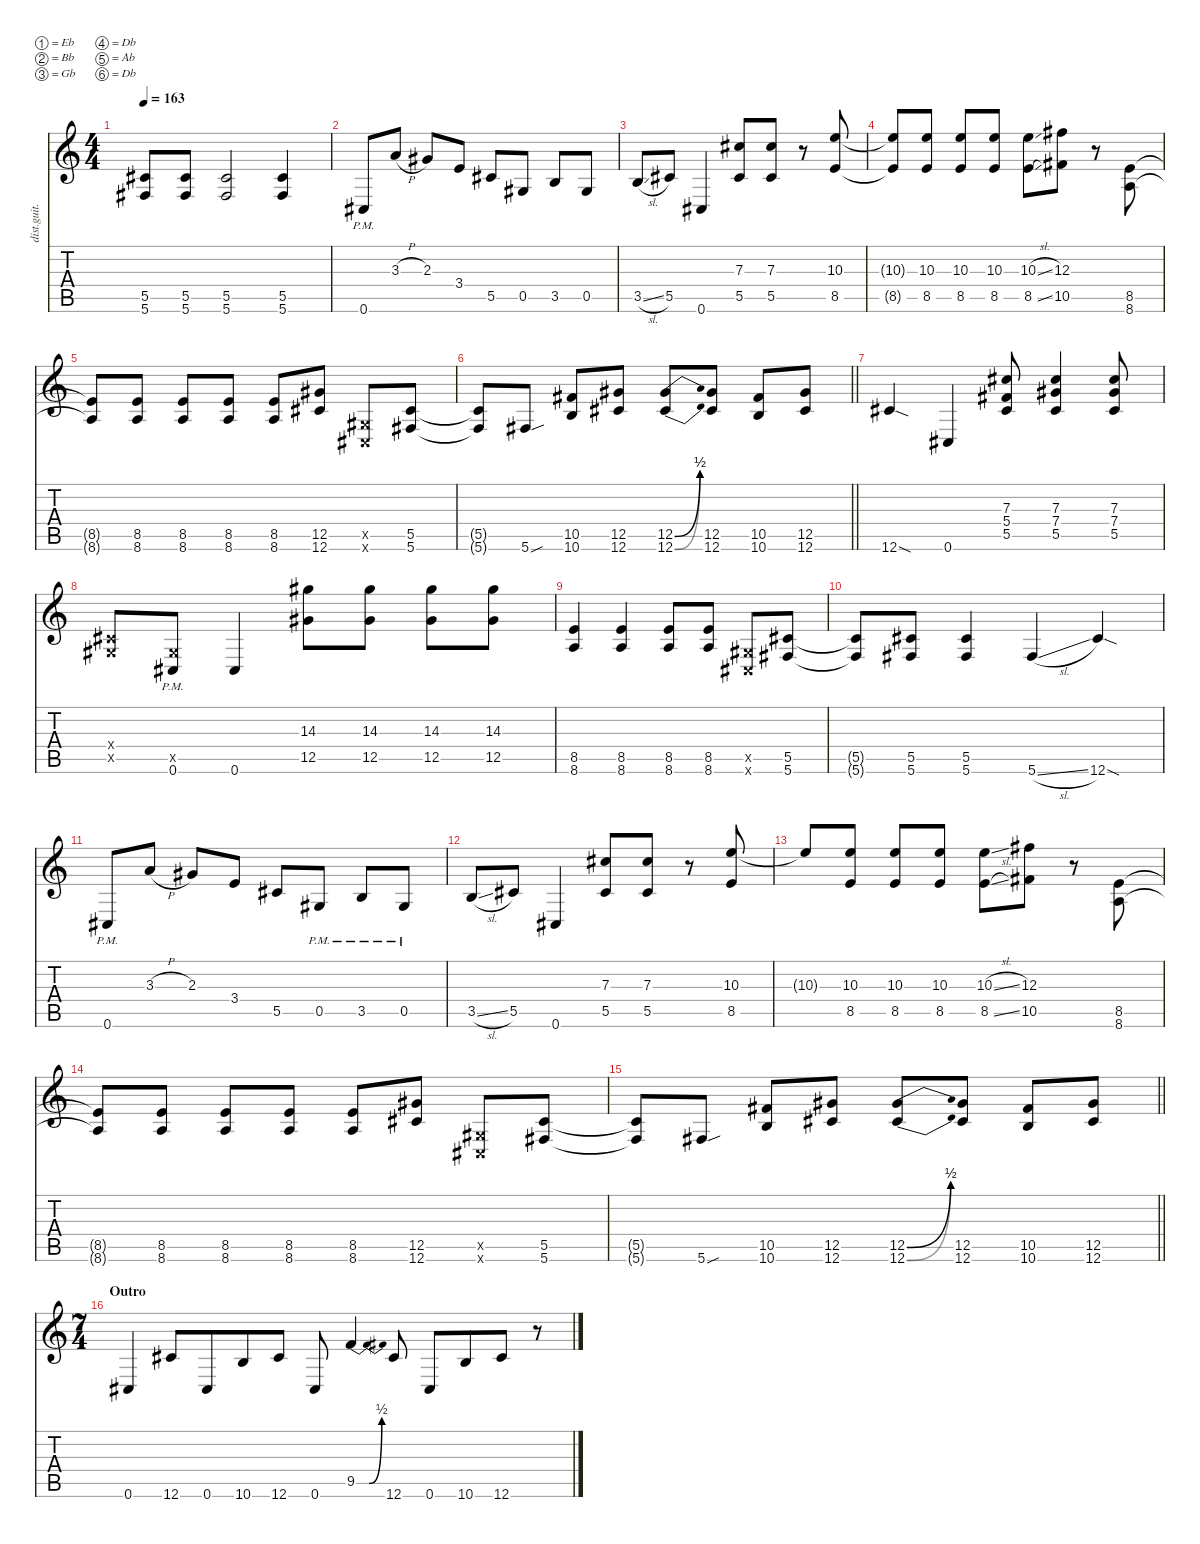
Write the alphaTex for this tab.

\defaultSystemsLayout 4
\hideDynamics
\bracketExtendMode nobrackets
\otherSystemsTrackNameOrientation horizontal
\track ("Rhythm Guitar L" "dist.guit.") {instrument distortionguitar}
\staff {score tabs}
\tuning (Eb4 Bb3 Gb3 Db3 Ab2 Db2)
\ts (4 4)
\tempo 163
\clef g2
\ks c
(5.5{t acc #} 5.6{t acc #}).8{dy f beam Up} (5.5{acc #} 5.6{acc #}).8{beam Up} (5.5{acc #} 5.6{acc #}).2{beam Up} (5.5{acc #} 5.6{acc #}).4{beam Up} |
0.6{pm acc #}.8{beam Up} 3.3{h}.8{beam Up} 2.3{acc #}.8{beam Up} 3.4.8{beam Up} 5.5{acc #}.8{beam Up} 0.5{acc #}.8{beam Up} 3.5.8{beam Up} 0.5{acc #}.8{beam Up} |
3.5{sl}.8{beam Up} 5.5{acc #}.8{beam Up} 0.6{acc #}.4{beam Up} (7.3{acc #} 5.5{acc #}).8{beam Up} (7.3{acc #} 5.5{acc #}).8{beam Up} r.8{beam Up} (10.3 8.5).8{beam Up} |
(10.3{t} 8.5{t}).8{beam Up} (10.3 8.5).8{beam Up} (10.3 8.5).8{beam Up} (10.3 8.5).8{beam Up} (10.3{sl} 8.5{sl}).8{beam Down} (12.3{acc #} 10.5{acc #}).8{beam Down} r.8{beam Down} (8.5 8.6).8{beam Up} |
(8.5{t} 8.6{t}).8{beam Up} (8.5 8.6).8{beam Up} (8.5 8.6).8{beam Up} (8.5 8.6).8{beam Up} (8.5 8.6).8{beam Up} (12.5{acc #} 12.6{acc #}).8{beam Up} (0.5{x acc #} 0.6{x acc #}).8{beam Up} (5.5{acc #} 5.6{acc #}).8{beam Up} |
\barLineRight lightlight
(5.5{t acc #} 5.6{t acc #}).8{beam Up} 5.6{sou acc #}.8{beam Up} (10.5{acc #} 10.6).8{beam Up} (12.5{acc #} 12.6{acc #}).8{beam Up} (12.5{be (bend 0 0 25.0000008 2) acc #} 12.6{be (bend 0 0 25.0000008 2) acc #}).8{beam Up} (12.5{acc #} 12.6{acc #}).8{beam Up} (10.5{acc #} 10.6).8{beam Up} (12.5{acc #} 12.6{acc #}).8{beam Up} |
\section ("" "")
12.6{sod acc #}.4{beam Up} 0.6{acc #}.4{beam Up} (7.3{acc #} 5.4{acc #} 5.5{acc #}).8{beam Up} (7.3{acc #} 7.4{acc #} 5.5{acc #}).4{beam Up} (7.3{acc #} 7.4{acc #} 5.5{acc #}).8{beam Up} |
(0.4{x acc #} 0.5{x acc #}).8{beam Up} (0.5{x acc #} 0.6{pm acc #}).8{beam Up} 0.6{acc #}.4{beam Up} (14.3{acc #} 12.5{acc #}).8{beam Down} (14.3{acc #} 12.5{acc #}).8{beam Down} (14.3{acc #} 12.5{acc #}).8{beam Down} (14.3{acc #} 12.5{acc #}).8{beam Down} |
(8.5 8.6).4{beam Up} (8.5 8.6).4{beam Up} (8.5 8.6).8{beam Up} (8.5 8.6).8{beam Up} (0.5{x acc #} 0.6{x acc #}).8{beam Up} (5.5{acc #} 5.6{acc #}).8{beam Up} |
(5.5{t acc #} 5.6{t acc #}).8{beam Up} (5.5{acc #} 5.6{acc #}).8{beam Up} (5.5{acc #} 5.6{acc #}).4{beam Up} 5.6{sl acc #}.4{beam Up} 12.6{sod acc #}.4{beam Up} |
0.6{pm acc #}.8{beam Up} 3.3{h}.8{beam Up} 2.3{acc #}.8{beam Up} 3.4.8{beam Up} 5.5{acc #}.8{beam Up} 0.5{pm acc #}.8{beam Up} 3.5{pm}.8{beam Up} 0.5{pm acc #}.8{beam Up} |
3.5{sl}.8{beam Up} 5.5{acc #}.8{beam Up} 0.6{acc #}.4{beam Up} (7.3{acc #} 5.5{acc #}).8{beam Up} (7.3{acc #} 5.5{acc #}).8{beam Up} r.8{beam Up} (10.3 8.5).8{beam Up} |
10.3{t}.8{beam Up} (10.3 8.5).8{beam Up} (10.3 8.5).8{beam Up} (10.3 8.5).8{beam Up} (10.3{sl} 8.5{sl}).8{beam Down} (12.3{acc #} 10.5{acc #}).8{beam Down} r.8{beam Down} (8.5 8.6).8{beam Up} |
(8.5{t} 8.6{t}).8{beam Up} (8.5 8.6).8{beam Up} (8.5 8.6).8{beam Up} (8.5 8.6).8{beam Up} (8.5 8.6).8{beam Up} (12.5{acc #} 12.6{acc #}).8{beam Up} (0.5{x acc #} 0.6{x acc #}).8{beam Up} (5.5{acc #} 5.6{acc #}).8{beam Up} |
\barLineRight lightlight
(5.5{t acc #} 5.6{t acc #}).8{beam Up} 5.6{sou acc #}.8{beam Up} (10.5{acc #} 10.6).8{beam Up} (12.5{acc #} 12.6{acc #}).8{beam Up} (12.5{be (bend 0 0 25.0000008 2) acc #} 12.6{be (bend 0 0 25.0000008 2) acc #}).8{beam Up} (12.5{acc #} 12.6{acc #}).8{beam Up} (10.5{acc #} 10.6).8{beam Up} (12.5{acc #} 12.6{acc #}).8{beam Up} |
\ts (7 4)
\beaming (8 6 4 4)
\section ("" "Outro")
0.6{acc #}.4{beam Up} 12.6{acc #}.8{beam Up} 0.6{acc #}.8{beam Up} 10.6.8{beam Up} 12.6{acc #}.8{beam Up} 0.6{acc #}.8{beam Up} 9.5{be (bendrelease 0 0 25.999999199999998 2 25.999999199999998 2 15 0)}.4{beam Up} 12.6{acc #}.8{beam Up} 0.6{acc #}.8{beam Up} 10.6.8{beam Up} 12.6{acc #}.8{beam Up} r.8{beam Up}
